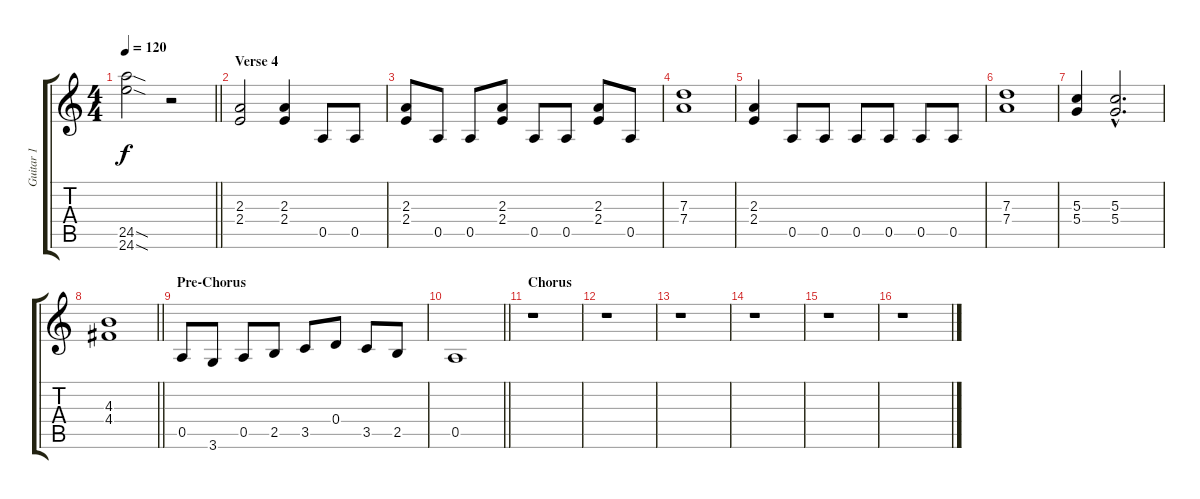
\track ("Guitar 1" "Guitar 1") {instrument distortionguitar}
\staff {score tabs}
\tuning (E4 B3 G3 D3 A2 E2) {hide}
\ts (4 4)
\tempo 120
\clef g2
\barLineRight lightlight
\ks c
(24.5{sod} 24.6{sod}).2{dy f} r.2 |
\section ("" "Verse 4")
(2.3 2.4).2 (2.3 2.4).4 0.5.8 0.5.8 |
(2.3 2.4).8 0.5.8 0.5.8 (2.3 2.4).8 0.5.8 0.5.8 (2.3 2.4).8 0.5.8 |
(7.3 7.4).1 |
(2.3 2.4).4 0.5.8 0.5.8 0.5.8 0.5.8 0.5.8 0.5.8 |
(7.3 7.4).1 |
(5.3 5.4).4 (5.3{hac} 5.4{hac}).2{d} |
\barLineRight lightlight
(4.3 4.4).1 |
\section ("" "Pre-Chorus")
0.5.8 3.6.8 0.5.8 2.5.8 3.5.8 0.4.8 3.5.8 2.5.8 |
\barLineRight lightlight
0.5.1 |
\section ("" "Chorus")
r.1 |
r.1 |
r.1 |
r.1 |
r.1 |
r.1
